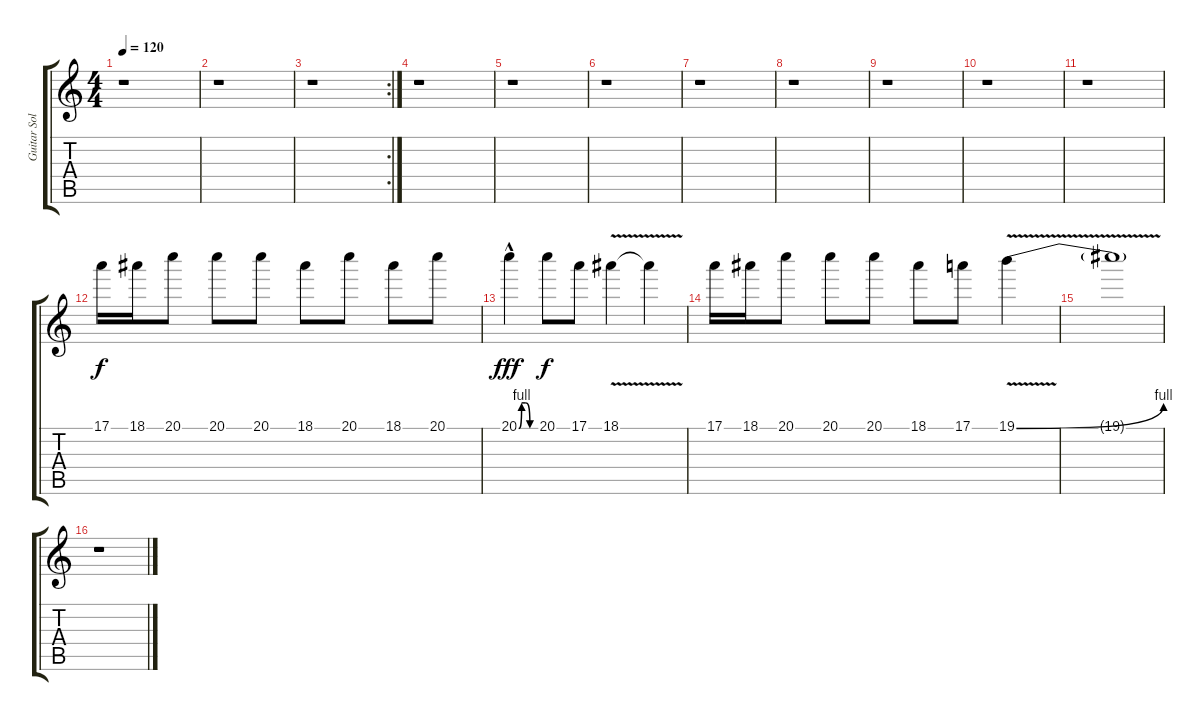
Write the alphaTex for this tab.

\track ("Guitar Solo 3" "Guitar Sol") {instrument overdrivenguitar}
\staff {score tabs}
\tuning (E4 B3 G3 D3 A2 E2) {hide}
\ts (4 4)
\tempo 120
\clef g2
\ks c
r.1{dy f} |
r.1 |
\rc 2
r.1 |
r.1 |
r.1 |
r.1 |
r.1 |
r.1 |
r.1 |
r.1 |
r.1 |
17.1.16 18.1.16 20.1.8 20.1.8 20.1.8 18.1.8 20.1.8 18.1.8 20.1.8 |
20.1{be (custom 0 0 10 4 25 4 40 0 60 0) hac}.4{dy fff} 20.1.8{dy f} 17.1.8 18.1{v}.4 18.1{v t}.4 |
17.1.16 18.1.16 20.1.8 20.1.8 20.1.8 18.1.8 17.1.8 19.1{be (bend 0 0 60 4) v}.4 |
19.1{t}.1 |
r.1
